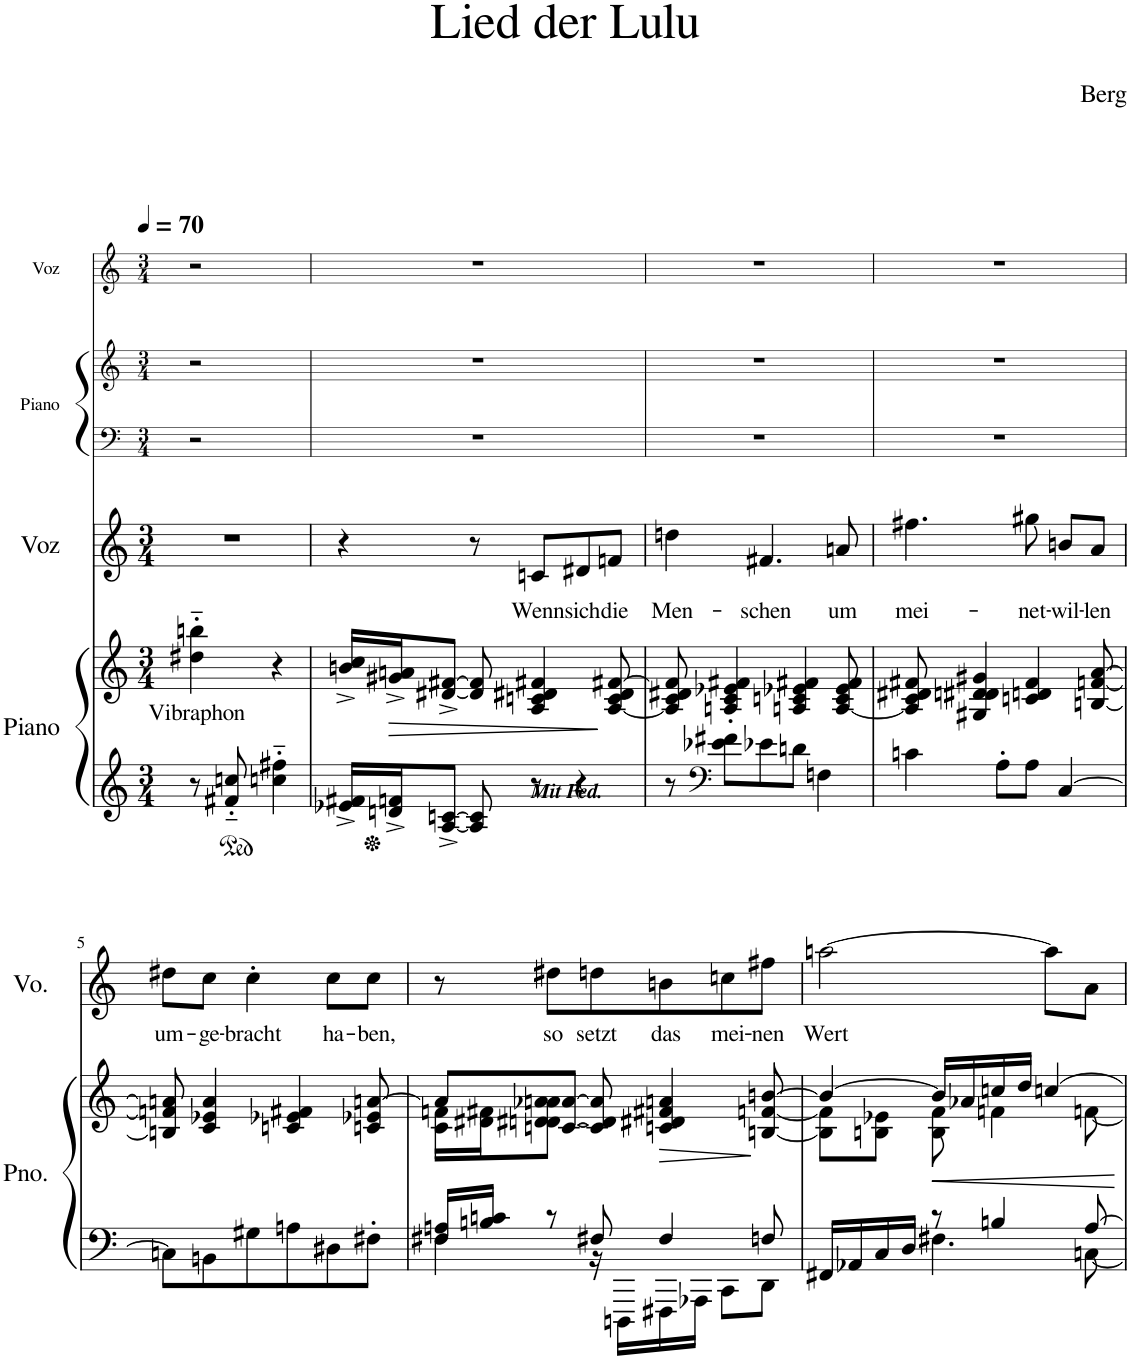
**kern	**kern	**text	**dynam	**kern	**text	**kern	**kern	**kern
*part4	*part4	*part4	*part4	*part3	*part3	*part2	*part2	*part1
*staff6	*staff5	*staff5	*staff5/6	*staff4	*staff4	*staff3	*staff2	*staff1
*I"Piano	*	*	*	*I"Voz	*	*I"Piano	*	*I"Voz
*I'Pno.	*	*	*	*I'Vo.	*	*I'Pno.	*	*I'Vo.
*	*	*	*	*	*	*stria5	*stria5	*stria5
*clefG2	*clefG2	*	*	*clefG2	*	*clefF4	*clefG2	*clefG2
*k[]	*k[]	*	*	*k[]	*	*k[]	*k[]	*k[]
*M3/4	*M3/4	*	*	*M3/4	*	*M3/4	*M3/4	*M3/4
*MM70	*MM70	*	*	*MM70	*	*MM70	*MM70	*MM70
=1	=1	=1	=1	=1	=1	=1	=1	=1
!	!	!LO:LY:b	!	!	!	!	!	!
8r	4dd#X\'~ 4bbn\'~	Vibraphon	.	2.r	.	2r	2r	2r
8f#X/'~ 8ccn/'~	.	.	.	.	.	.	.	.
4ccn\'~ 4ff#X\'~	4r	.	.	.	.	.	.	.
4ryy	4ryy	.	.	.	.	4ryy	4ryy	4ryy
=2	=2	=2	=2	=2	=2	=2	=2	=2
16e-X/^ 16f#X/^LL	16bn/^ 16cc/^LL	.	.	4r	.	2.r	2.r	2.r
!	!	!	!LO:HP:b	!	!	!	!	!
16dn/^ 16fn/^J	16g#X/^ 16an/^J	.	>	.	.	.	.	.
[8A/^ [8cn/^J	[8d#X/^ [8f#X/^J	.	.	.	.	.	.	.
8A/] 8c/]	8d#/] 8f#/]	.	.	8r	.	.	.	.
!LO:TX:a:Bi:t=Mit Ped.	!	!	!	!	!	!	!	!
!	!	!	!	!	!LO:LY:b	!	!	!
8r	4A/ 4cn/ 4d#X/ 4f#X/	.	.	8cn/L	Wenn	.	.	.
!	!	!	!	!	!LO:LY:b	!	!	!
4r	.	.	.	8d#X/	sich	.	.	.
!	!	!	!	!	!LO:LY:b	!	!	!
.	[8A/ 8c/ 8d#/ [8f#X/	.	]	8fn/J	die	.	.	.
=3	=3	=3	=3	=3	=3	=3	=3	=3
!	!	!	!	!	!LO:LY:b	!	!	!
8r	8A/] 8c/ 8d#X/ 8f#/]	.	.	4ddn\	Men-	2.r	2.r	2.r
*clefF4	*	*	*	*	*	*	*	*
8e-X\ 8f#X\L	4An/' 4c/' 4e-X/' 4f#X/'	.	.	.	.	.	.	.
!	!	!	!	!	!LO:LY:b	!	!	!
8e-X\	.	.	.	4.f#X/	-schen	.	.	.
8dn\J	4An/ 4cn/ 4e-X/ 4f#X/	.	.	.	.	.	.	.
4Fn\	.	.	.	.	.	.	.	.
!	!	!	!	!	!LO:LY:b	!	!	!
.	[8A/ 8c/ 8e-/ 8f#/	.	.	8an/	um	.	.	.
=4	=4	=4	=4	=4	=4	=4	=4	=4
!	!	!	!	!	!LO:LY:b	!	!	!
4cn\	8A/] 8c/ 8d#X/ 8f#X/	.	.	4.ff#X\	mei-	2.r	2.r	2.r
.	4G#X/ 4dn/ 4d#X/ 4g#X/	.	.	.	.	.	.	.
8A'\L	.	.	.	.	.	.	.	.
!	!	!	!	!	!LO:LY:b	!	!	!
8A\J	4cn/ 4dn/ 4f#/	.	.	8gg#X\	-net-	.	.	.
!	!	!	!	!	!LO:LY:b	!	!	!
[4C/	.	.	.	8bn/L	-wil-	.	.	.
!	!	!	!	!	!LO:LY:b	!	!	!
.	[8Bn/ [8fn/ [8a/	.	.	8a/J	-len	.	.	.
!!LO:LB:g=z
=5	=5	=5	=5	=5	=5	=5	=5	=5
!	!	!	!	!	!LO:LY:b	!	!	!
8Cn\L]	8Bn/] 8fn/] 8an/]	.	.	8dd#X\L	um-	2.r	2.r	2.r
!	!	!	!	!	!LO:LY:b	!	!	!
8BBn\	4c/ 4e-X/ 4a/	.	.	8cc\J	-ge-	.	.	.
!	!	!	!	!	!LO:LY:b	!	!	!
8G#X\	.	.	.	4cc'\	-bracht	.	.	.
8An\	4cn/ 4e-X/ 4f#X/	.	.	.	.	.	.	.
!	!	!	!	!	!LO:LY:b	!	!	!
8D#X\	.	.	.	8cc\L	ha-	.	.	.
!	!	!	!	!	!LO:LY:b	!	!	!
8F#X'\J	8cn/ 8e-X/ [8an/	.	.	8cc\J	-ben,	.	.	.
=6	=6	=6	=6	=6	=6	=6	=6	=6
*^	*^	*	*	*	*	*	*	*
16F#X/ 16An/LL	4F#X\	8a/L]	16c\ 16fn\LL	.	.	8r	.	2.r	2.r	2.r
16Bn/ 16cn/JJ	.	.	16d#X\ 16f#X\J	.	.	.	.	.	.	.
!	!	!	!	!	!	!	!LO:LY:b	!	!	!
8r	.	[8cn/ [8a/J	8dn\ [8d#X\ 8a-X\ 8an\J	.	.	8dd#X\L	so	.	.	.
!	!	!	!	!	!	!	!LO:LY:b	!	!	!
8F#X/	16r	8c/] 8d#/] 8a/]	2ryy	.	.	8ddn\	setzt	.	.	.
.	16DDDn\LL	.	.	.	.	.	.	.	.	.
!	!	!	!	!	!LO:HP:b	!	!LO:LY:b	!	!	!
4F#/	16FFF#X\	4cn/ 4d#X/ 4f#X/ 4an/	.	.	>	8bn\	das	.	.	.
.	16AAA-X\JJ	.	.	.	.	.	.	.	.	.
!	!	!	!	!	!	!	!LO:LY:b	!	!	!
.	8CC\L	.	.	.	.	8ccn\	mei-	.	.	.
!	!	!	!	!	!	!	!LO:LY:b	!	!	!
8Fn/	8DD\J	[8Bn/ [8fn/ [8bn/	.	.	]	8ff#X\J	-nen	.	.	.
=7	=7	=7	=7	=7	=7	=7	=7	=7	=7	=7
*	*	*	*^	*	*	*	*	*	*	*
!	!	!	!	!	!	!	!	!LO:LY:b	!	!	!
16FF#X/LL	4ryy	4b/_	8B\] 8f\]L	8ryy	.	.	[2aan\	Wert	2.r	2.r	2.r
16AA-X/	.	.	.	.	.	.	.	.	.	.	.
*	*	*	*v	*v	*	*	*	*	*	*	*
16C/	.	.	8Bn\ 8e-X\J	.	.	.	.	.	.	.
16D/JJ	.	.	.	.	.	.	.	.	.	.
!	!	!	!	!	!LO:HP:b	!	!	!	!	!
8r	4.F#X\	16b/LL]	8B\ 8f\	.	<	.	.	.	.	.
.	.	16a-X/	.	.	.	.	.	.	.	.
4Bn/	.	16ccn/	4fn\	.	.	.	.	.	.	.
.	.	16dd/JJ	.	.	.	.	.	.	.	.
.	.	[4ccn/	.	.	.	8aa\L]	.	.	.	.
*	*	*	*^	*	*	*	*	*	*	*
[8A/	[8Cn\	.	8ryy	[8fn\	.	.	8a\J	.	.	.	.
*v	*v	*	*	*	*	*	*	*	*	*	*
*	*v	*v	*v	*	*	*	*	*	*	*
.	.	.	[	.	.	.	.	.
=	=	=	=	=	=	=	=	=
*-	*-	*-	*-	*-	*-	*-	*-	*-
